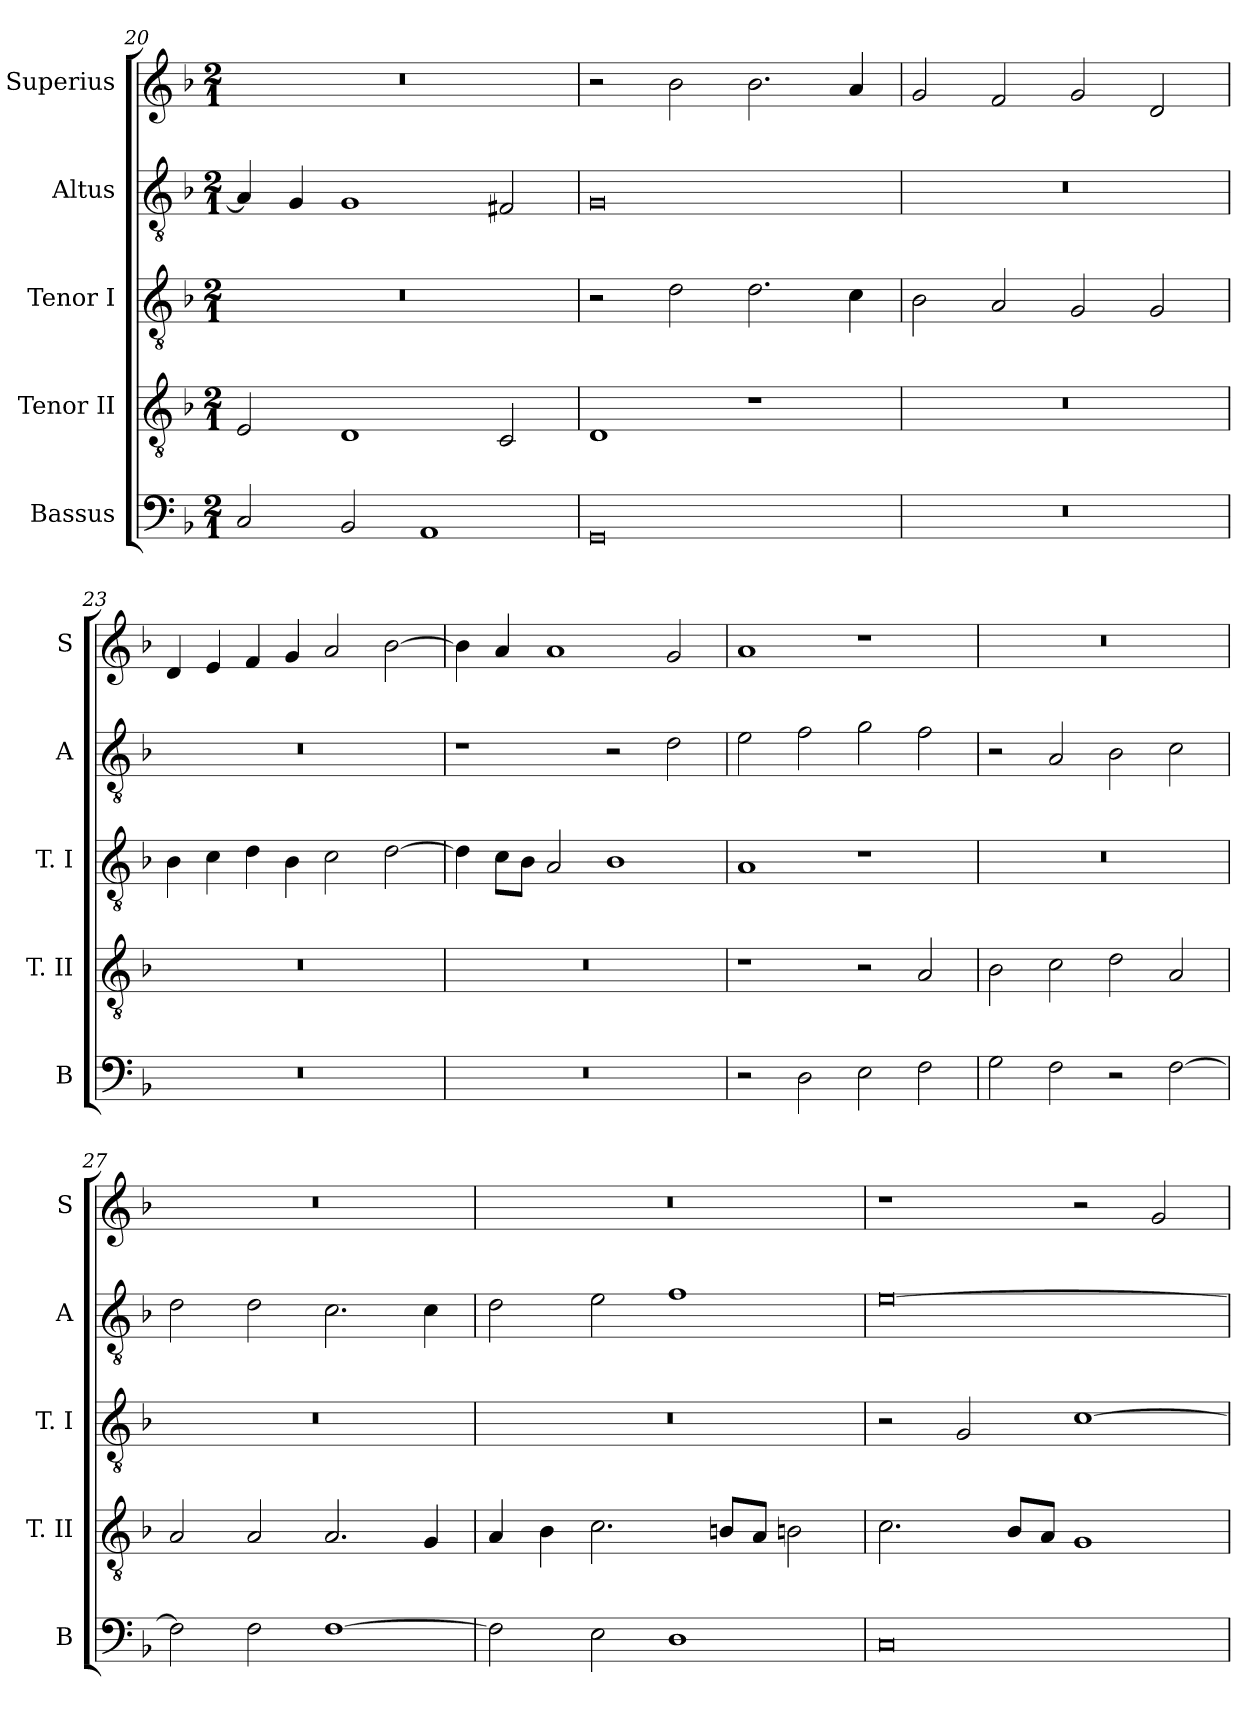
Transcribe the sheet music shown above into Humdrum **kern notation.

**kern	**kern	**kern	**kern	**kern
*part5	*part4	*part3	*part2	*part1
*staff5	*staff4	*staff3	*staff2	*staff1
*I"Bassus	*I"Tenor II	*I"Tenor I	*I"Altus	*I"Superius
*I'B	*I'T. II	*I'T. I	*I'A	*I'S
*clefF4	*clefGv2	*clefGv2	*clefGv2	*clefG2
*k[b-]	*k[b-]	*k[b-]	*k[b-]	*k[b-]
*F:	*F:	*F:	*F:	*F:
*M2/1	*M2/1	*M2/1	*M2/1	*M2/1
=20	=20	=20	=20	=20
2C	2E	0r	4A]	0r
.	.	.	4G	.
2BB-	1D	.	1G	.
1AA	.	.	.	.
.	2C	.	2F#X	.
=21	=21	=21	=21	=21
0GG	1D	2r	0G	2r
.	.	2d	.	2b-
.	1r	2.d	.	2.b-
.	.	4c	.	4a
=22	=22	=22	=22	=22
0r	0r	2B-	0r	2g
.	.	2A	.	2f
.	.	2G	.	2g
.	.	2G	.	2d
=23	=23	=23	=23	=23
0r	0r	4B-	0r	4d
.	.	4c	.	4e
.	.	4d	.	4f
.	.	4B-	.	4g
.	.	2c	.	2a
.	.	[2d	.	[2b-
=24	=24	=24	=24	=24
0r	0r	4d]	1r	4b-]
.	.	8cL	.	4a
.	.	8B-J	.	.
.	.	2A	.	1a
.	.	1B-	2r	.
.	.	.	2d	2g
=25	=25	=25	=25	=25
2r	1r	1A	2e	1a
2D	.	.	2f	.
2E	2r	1r	2g	1r
2F	2A	.	2f	.
=26	=26	=26	=26	=26
2G	2B-	0r	2r	0r
2F	2c	.	2A	.
2r	2d	.	2B-	.
[2F	2A	.	2c	.
=27	=27	=27	=27	=27
2F]	2A	0r	2d	0r
2F	2A	.	2d	.
[1F	2.A	.	2.c	.
.	4G	.	4c	.
=28	=28	=28	=28	=28
2F]	4A	0r	2d	0r
.	4B-	.	.	.
2E	2.c	.	2e	.
1D	.	.	1f	.
.	8BnL	.	.	.
.	8AJ	.	.	.
.	2Bn	.	.	.
=29	=29	=29	=29	=29
0C	2.c	2r	[0e	1r
.	.	2G	.	.
.	8B-L	.	.	.
.	8AJ	.	.	.
.	1G	[1c	.	2r
.	.	.	.	2g
=	=	=	=	=
*-	*-	*-	*-	*-
